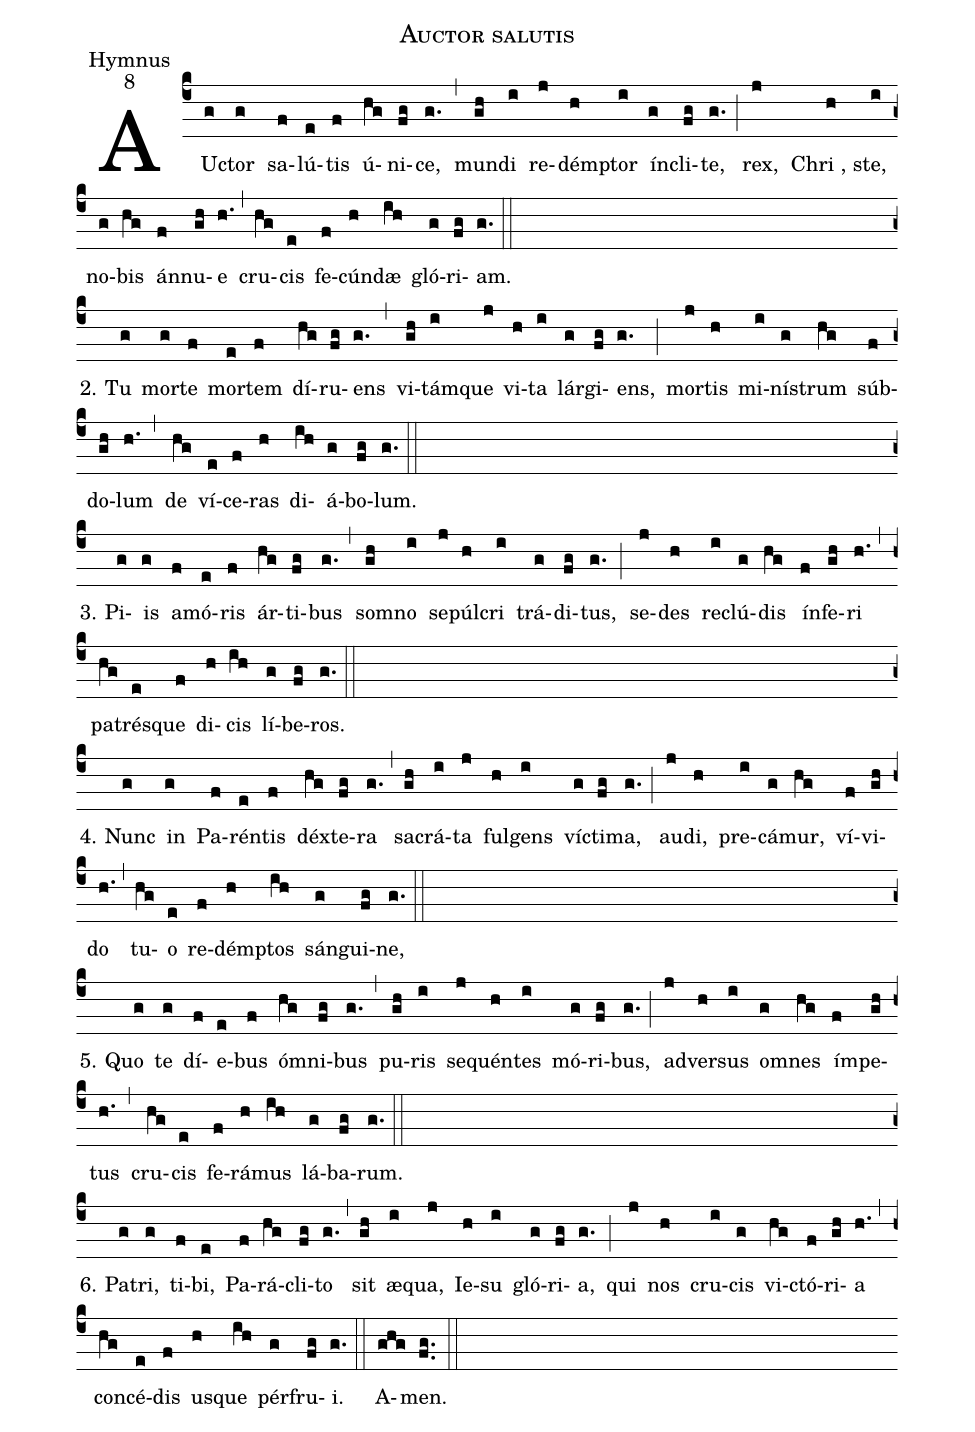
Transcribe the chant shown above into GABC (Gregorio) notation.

name:Auctor salutis;
office-part:Hymnus;
mode:8;
%%
(c4) AU(g)ctor(g) sa(f)lú(e)tis(f) ú(hg)ni(fg)ce,(g.) (,) mun(gh)di(i) re(j)dém(h)ptor(i) ín(g)cli(fg)te,(g.) (;)
rex,(j) Chri(h) ,()ste,(i) no(g)bis(hg) án(f)nu(gh)e(h.) (,) cru(hg)cis(e) fe(f)cún(h)dæ(ih) gló(g)ri(fg)am.(g.) (::Z)
2. Tu(g) mor(g)te(f) mor(e)tem(f) dí(hg)ru(fg)ens(g.) (,) vi(gh)tám(i)que(j) vi(h)ta(i) lár(g)gi(fg)ens,(g.) (;) mor(j)tis(h) mi(i)ní(g)strum(hg) súb(f)do(gh)lum(h.) (,) de(hg) ví(e)ce(f)ras(h) di(ih)á(g)bo(fg)lum.(g.) (::Z)

3. Pi(g)is(g) a(f)mó(e)ris(f) ár(hg)ti(fg)bus(g.) (,) som(gh)no(i) se(j)púl(h)cri(i) trá(g)di(fg)tus,(g.) (;) se(j)des(h) re(i)clú(g)dis(hg) ín(f)fe(gh)ri(h.) (,) pa(hg)trés(e)que(f) di(h)cis(ih) lí(g)be(fg)ros.(g.) (::Z)

4. Nunc(g) in(g) Pa(f)rén(e)tis(f) déx(hg)te(fg)ra(g.) (,) sa(gh)crá(i)ta(j) ful(h)gens(i) ví(g)cti(fg)ma,(g.) (;) au(j)di,(h) pre(i)cá(g)mur,(hg) ví(f)vi(gh)do(h.) (,) tu(hg)o(e) re(f)dém(h)ptos(ih) sán(g)gui(fg)ne,(g.) (::Z)

5. Quo(g) te(g) dí(f)e(e)bus(f) óm(hg)ni(fg)bus(g.) (,) pu(gh)ris(i) se(j)quén(h)tes(i) mó(g)ri(fg)bus,(g.) (;) ad(j)ver(h)sus(i) om(g)nes(hg) ím(f)pe(gh)tus(h.) (,) cru(hg)cis(e) fe(f)rá(h)mus(ih) lá(g)ba(fg)rum.(g.) (::Z)

6. Pa(g)tri,(g) ti(f)bi,(e) Pa(f)rá(hg)cli(fg)to(g.) (,) sit(gh) æ(i)qua,(j) Ie(h)su(i) gló(g)ri(fg)a,(g.) (;)
qui(j) nos(h) cru(i)cis(g) vi(hg)ctó(f)ri(gh)a(h.) (,) con(hg)cé(e)dis(f) us(h)que(ih) pér(g)fru(fg)i.(g.) (::) A(ghg)men.(fg..) (::)
